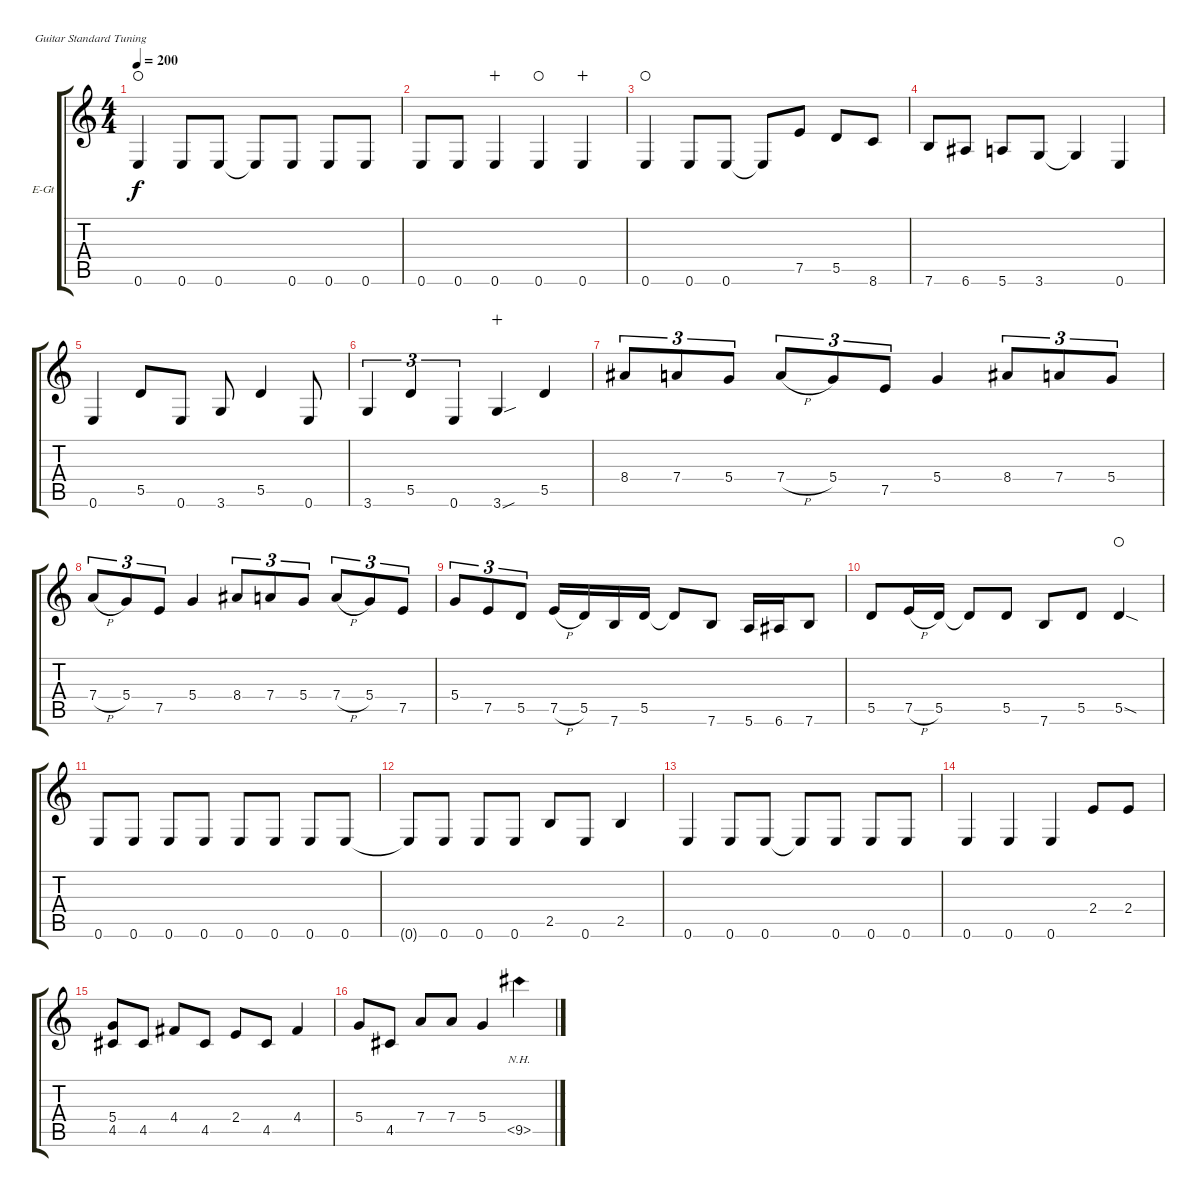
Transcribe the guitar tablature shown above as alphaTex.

\bracketExtendMode groupsimilarinstruments
\firstSystemTrackNameOrientation horizontal
\otherSystemsTrackNameOrientation horizontal
\track ("Guitar 6-Arrangement" "E-Gt") {mute instrument electricguitarclean}
\staff {score tabs}
\tuning (E4 B3 G3 D3 A2 E2)
\ts (4 4)
\tempo 200
\clef g2
\scale
0.333333
\ks c
0.6.4{dy f waho} 0.6.8 0.6.8 0.6{t}.8 0.6.8 0.6.8 0.6.8 |
\scale
0.333333 0.6.8 0.6.8 0.6.4{wahc} 0.6.4{waho} 0.6.4{wahc} |
\scale
0.333333 0.6.4{waho} 0.6.8 0.6.8 0.6{t}.8 7.5.8 5.5.8 8.6.8 |
\scale
0.333333 7.6.8 6.6.8 5.6.8 3.6.8 3.6{t}.4 0.6.4 |
\scale
0.333333 0.6.4 5.5.8 0.6.8 3.6.8 5.5.4 0.6.8 |
\scale
0.333333 3.6.4{tu (3 2)} 5.5.4{tu (3 2)} 0.6.4{tu (3 2)} 3.6{sou}.4{wahc} 5.5.4 |
\scale
0.333333 8.4.8{tu (3 2)} 7.4.8{tu (3 2)} 5.4.8{tu (3 2)} 7.4{h}.8{tu (3 2)} 5.4.8{tu (3 2)} 7.5.8{tu (3 2)} 5.4.4 8.4.8{tu (3 2)} 7.4.8{tu (3 2)} 5.4.8{tu (3 2)} |
\scale
0.333333 7.4{h}.8{tu (3 2)} 5.4.8{tu (3 2)} 7.5.8{tu (3 2)} 5.4.4 8.4.8{tu (3 2)} 7.4.8{tu (3 2)} 5.4.8{tu (3 2)} 7.4{h}.8{tu (3 2)} 5.4.8{tu (3 2)} 7.5.8{tu (3 2)} |
\scale
0.333333 5.4.8{tu (3 2)} 7.5.8{tu (3 2)} 5.5.8{tu (3 2)} 7.5{h}.16 5.5.16 7.6.16 5.5.16 5.5{t}.8 7.6.8 5.6.16 6.6.16 7.6.8 |
\scale
0.333333 5.5.8 7.5{h}.16 5.5.16 5.5{t}.8 5.5.8 7.6.8 5.5.8 5.5{sod}.4{waho} |
\scale
0.333333 0.6.8 0.6.8 0.6.8 0.6.8 0.6.8 0.6.8 0.6.8 0.6.8 |
\scale
0.333333 0.6{t}.8 0.6.8 0.6.8 0.6.8 2.5.8 0.6.8 2.5.4 |
\scale
0.333333 0.6.4 0.6.8 0.6.8 0.6{t}.8 0.6.8 0.6.8 0.6.8 |
\scale
0.333333 0.6.4 0.6.4 0.6.4 2.4.8 2.4.8 |
\scale
0.333333 (5.4 4.5).8 4.5.8 4.4.8 4.5.8 2.4.8 4.5.8 4.4.4 |
\scale
0.333333 5.4.8 4.5.8 7.4.8 7.4.8 5.4.4 9.5{nh}.4
